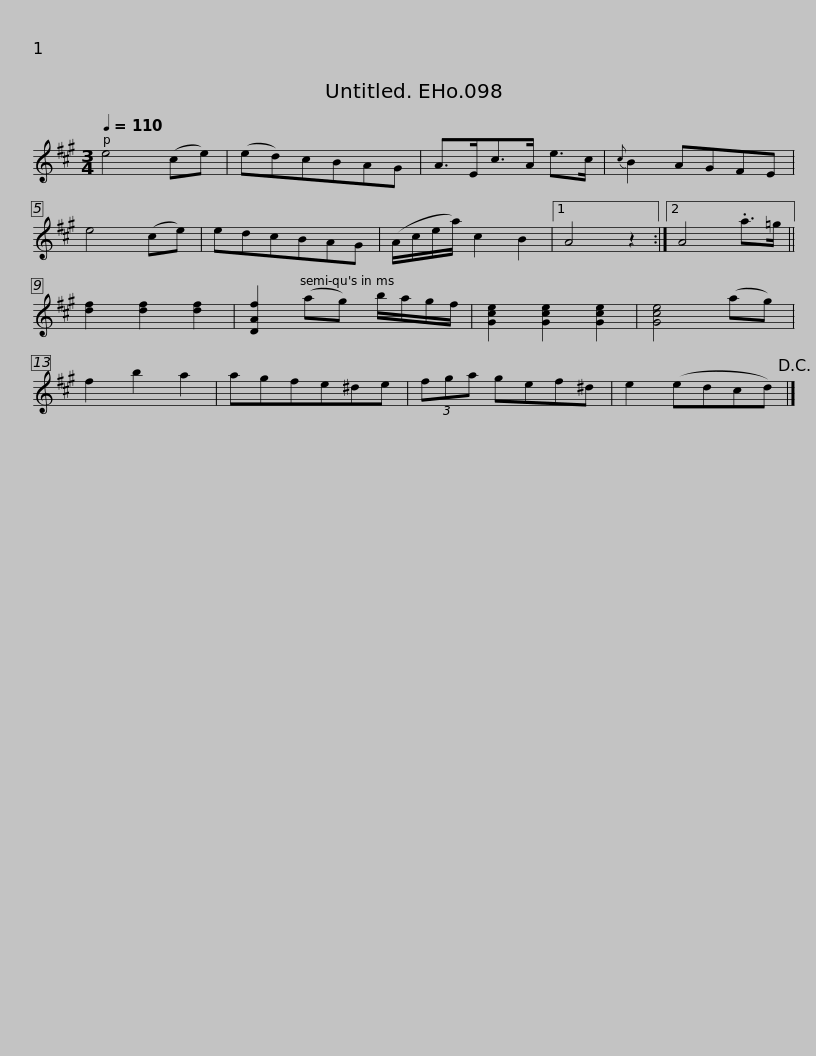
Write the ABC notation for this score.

X:1
L:1/8
Q:1/4=110
M:3/4
I:linebreak $
K:A
V:1 treble
V:1
 e4 (ce) | (ed)cBAG | A>Ec>A e>c |{c} B2 AGFE | e4 (ce) | %5
 edcBAG | (A/c/e/a/) c2 B2 |1 A4 z2 :|2$ A4 .a>=g || [df]2 [df]2 [df]2 | %10
 [DAf]2 (ag) b/a/g/f/ | [Gce]2 [Gce]2 [Gce]2 | [Gce]4 (ag) | f2 b2 a2 | agfe^de | %15
 (3fga gef^d |$ e2 (edcd)!D.C.! |] %17
